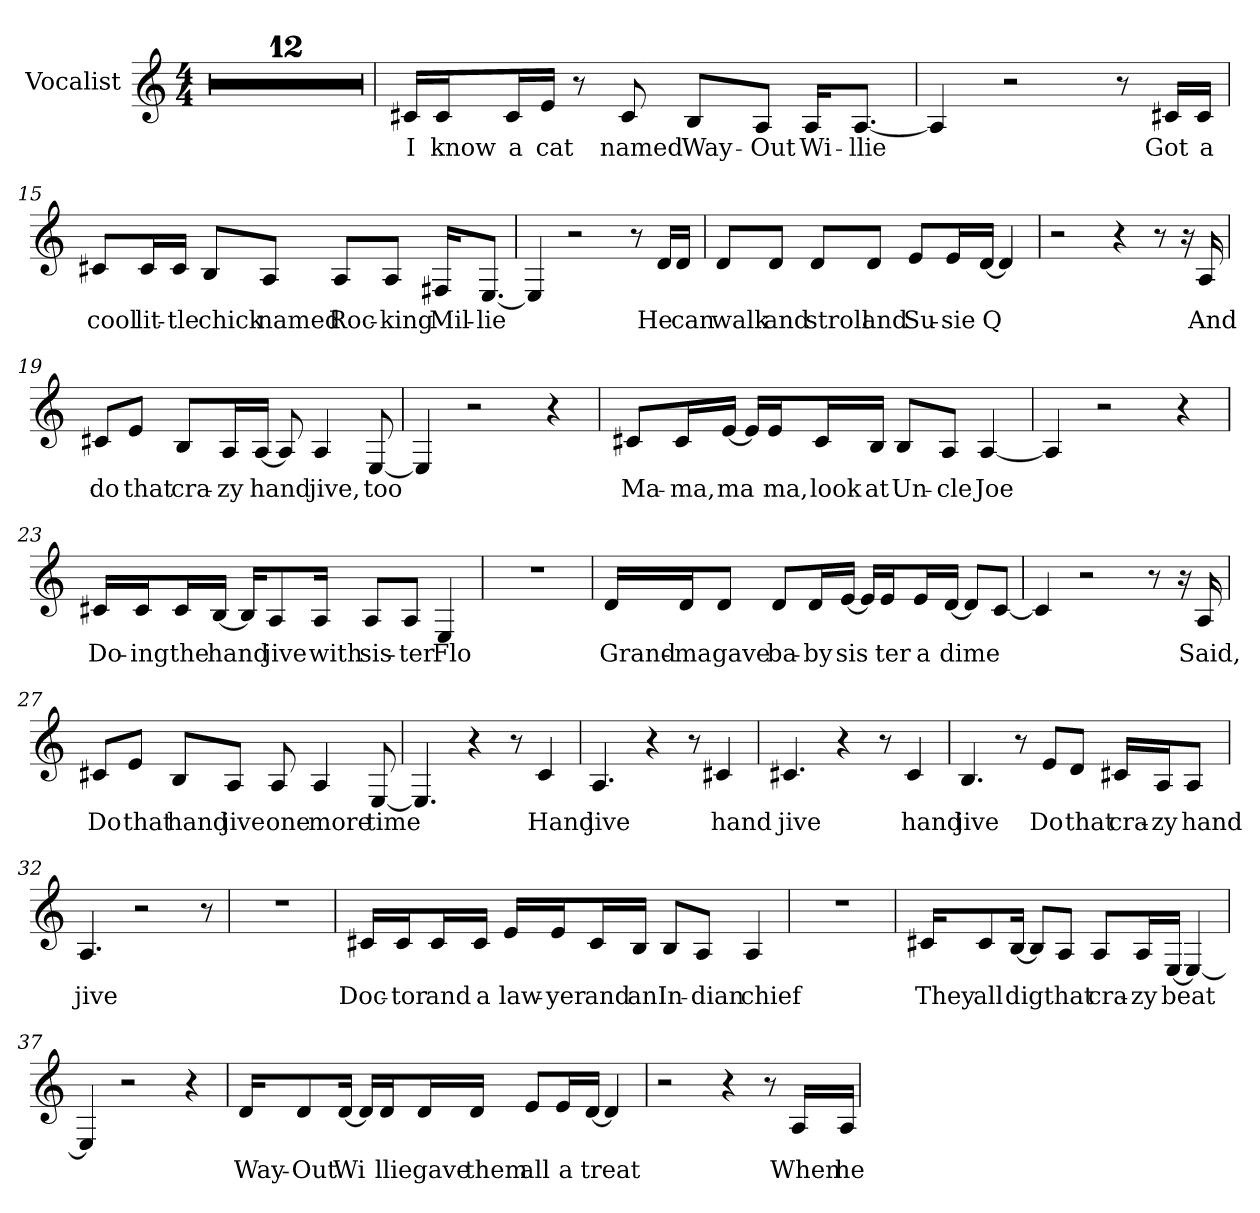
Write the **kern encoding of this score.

**kern	**text
*part1	*part1
*staff1	*staff1
*I"Vocalist	*
*clefG2	*
*M4/4	*
=1	=1
*clefG2	*
*M4/4	*
1r	.
=2	=2
1r	.
=3	=3
1r	.
=4	=4
1r	.
=5	=5
1r	.
=6	=6
1r	.
=7	=7
1r	.
=8	=8
1r	.
=9	=9
1r	.
=10	=10
1r	.
=11	=11
1r	.
=12	=12
1r	.
=13	=13
16c#X/LL	I
16c#/J	know
16c#/L	a
16e/JJ	cat
8r	.
8c#	named
8B/L	Way-
8A/J	-Out
16A/KL	Wi-
[8.A/J	-llie
=14	=14
4A]	_
2r	.
8r	.
16c#X/LL	Got
16c#/JJ	a
=15	=15
8c#X/L	cool
16c#/L	lit-
16c#/JJ	-tle
8B/L	chick
8A/J	named
8A/L	Roc-
8A/J	-king
16F#X/KL	Mil-
[8.E/J	-lie
=16	=16
4E]	_
2r	.
8r	.
16d/LL	He
16d/JJ	can
=17	=17
8d/L	walk
8d/J	and
8d/L	stroll
8d/J	and
8e/L	Su-
16e/L	-sie
[16d/JJ	Q
4d]	_
=18	=18
2r	.
4r	.
8r	.
16r	.
16A	And
=19	=19
8c#X/L	do
8e/J	that
8B/L	cra-
16A/L	-zy
[16A/JJ	hand
8A]	_
4A	jive,
[8E	too
=20	=20
4E]	_
2r	.
4r	.
=21	=21
8c#X/L	Ma-
16c#/L	-ma,
[16e/JJ	ma-
16e/LL]	_
16e/J	-ma,
16c#/L	look
16B/JJ	at
8B/L	Un-
8A/J	-cle
[4A	Joe
=22	=22
4A]	_
2r	.
4r	.
=23	=23
16c#X/LL	Do-
16c#/J	-ing
16c#/L	the
[16B/JJ	hand
16B/KL]	_
8A/	jive
16A/Jk	with
8A/L	sis-
8A/J	-ter
4E	Flo
=24	=24
1r	.
=25	=25
16d/LL	Grand-
16d/J	-ma
8d/J	gave
8d/L	ba-
16d/L	-by
[16e/JJ	sis-
16e/LL]	_
16e/J	-ter
16e/L	a
[16d/JJ	dime
8d/L]	_
[8c/J	_
=26	=26
4c]	_
2r	.
8r	.
16r	.
16A	Said,
=27	=27
8c#X/L	Do
8e/J	that
8B/L	hand
8A/J	jive
8A	one
4A	more
[8E	time
=28	=28
4.E]	_
4r	.
8r	.
4c	Hand
=29	=29
4.A	jive
4r	.
8r	.
4c#X	hand
=30	=30
4.c#X	jive
4r	.
8r	.
4c#	hand
=31	=31
4.B	jive
8r	.
8e/L	Do
8d/J	that
16c#X/LL	cra-
16A/J	-zy
8A/J	hand
=32	=32
4.A	jive
2r	.
8r	.
=33	=33
1r	.
=34	=34
16c#X/LL	Doc-
16c#/J	-tor
16c#/L	and
16c#/JJ	a
16e/LL	law-
16e/J	-yer
16c#/L	and
16B/JJ	an
8B/L	In-
8A/J	-dian
4A	chief
=35	=35
1r	.
=36	=36
16c#X/KL	They
8c#/	all
[16B/Jk	dig
8B/L]	_
8A/J	that
8A/L	cra-
16A/L	-zy
[16E/JJ	beat
4E_	_
=37	=37
4E]	_
2r	.
4r	.
=38	=38
16d/KL	Way-
8d/	-Out
[16d/Jk	Wi-
16d/LL]	_
16d/J	-llie
16d/L	gave
16d/JJ	them
8e/L	all
16e/L	a
[16d/JJ	treat
4d]	_
=39	=39
2r	.
4r	.
8r	.
16A/LL	When
16A/JJ	he
=	=
*-	*-
